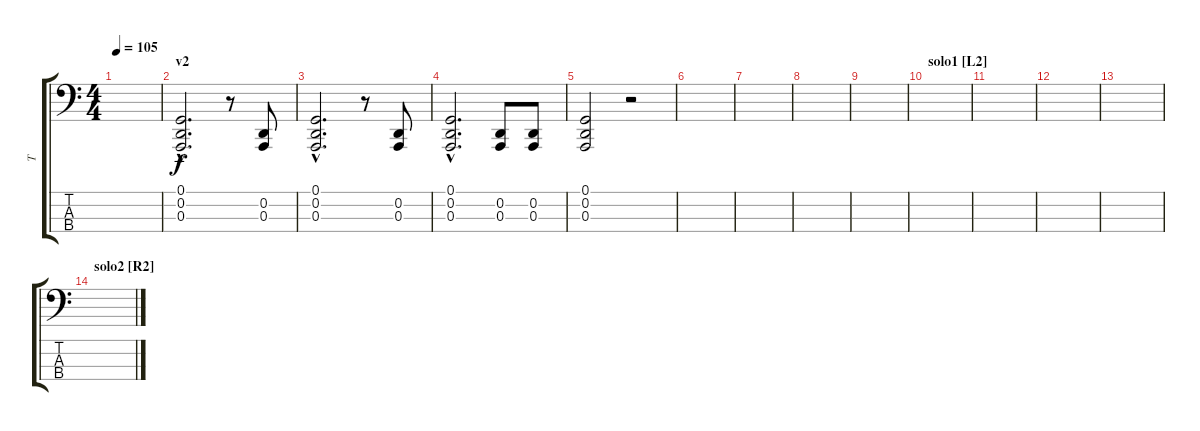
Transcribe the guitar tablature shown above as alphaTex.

\track ("T" "T") {instrument timpani}
\staff {score tabs}
\tuning (G2 D2 A1 E1) {hide}
\ts (4 4)
\tempo 105
\clef f4
\ks c
|
\section ("" "v2")
(0.1{hac} 0.2{hac} 0.3{hac}).2{d} r.8 (0.2 0.3).8 |
(0.1{hac} 0.2{hac} 0.3{hac}).2{d} r.8 (0.2 0.3).8 |
(0.1{hac} 0.2{hac} 0.3{hac}).2{d} (0.2 0.3).8 (0.2 0.3).8 |
(0.1 0.2 0.3).2 r.2 |
|
|
|
|
\section ("" "solo1 [L2]")
|
|
|
|
\section ("" "solo2 [R2]")
